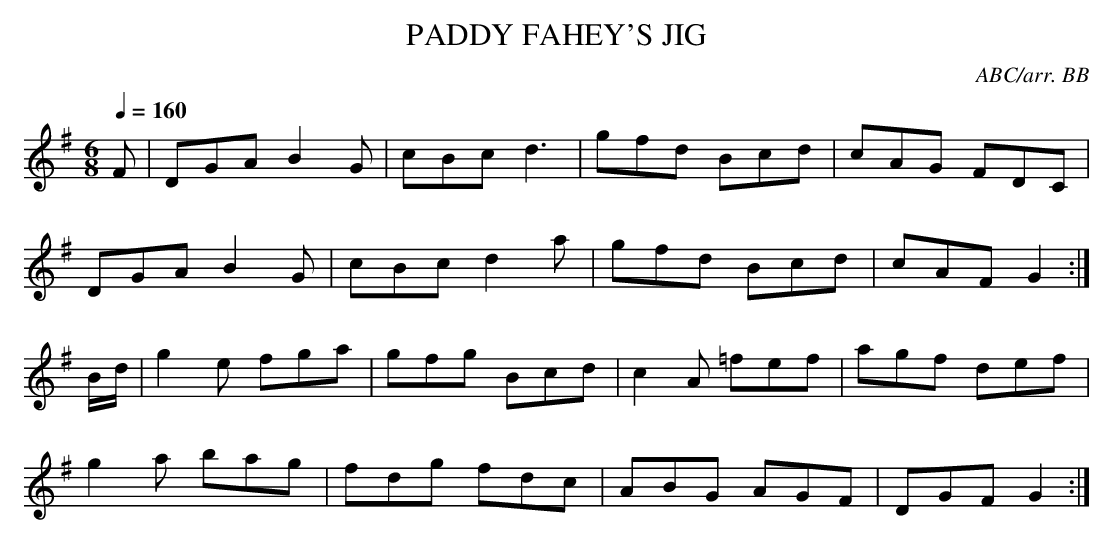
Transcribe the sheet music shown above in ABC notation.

X:1
T:PADDY FAHEY'S JIG
C:ABC/arr. BB
Q:1/4=160
L:1/8
M:6/8
K:G
F|DGA B2G|cBc d3|gfd Bcd|cAG FDC|
DGA B2G|cBc d2a|gfd Bcd|cAF G2:|
B/d/|g2e fga|gfg Bcd|c2A =fef|agf def|
g2a bag|fdg fdc|ABG AGF|DGF G2:|
